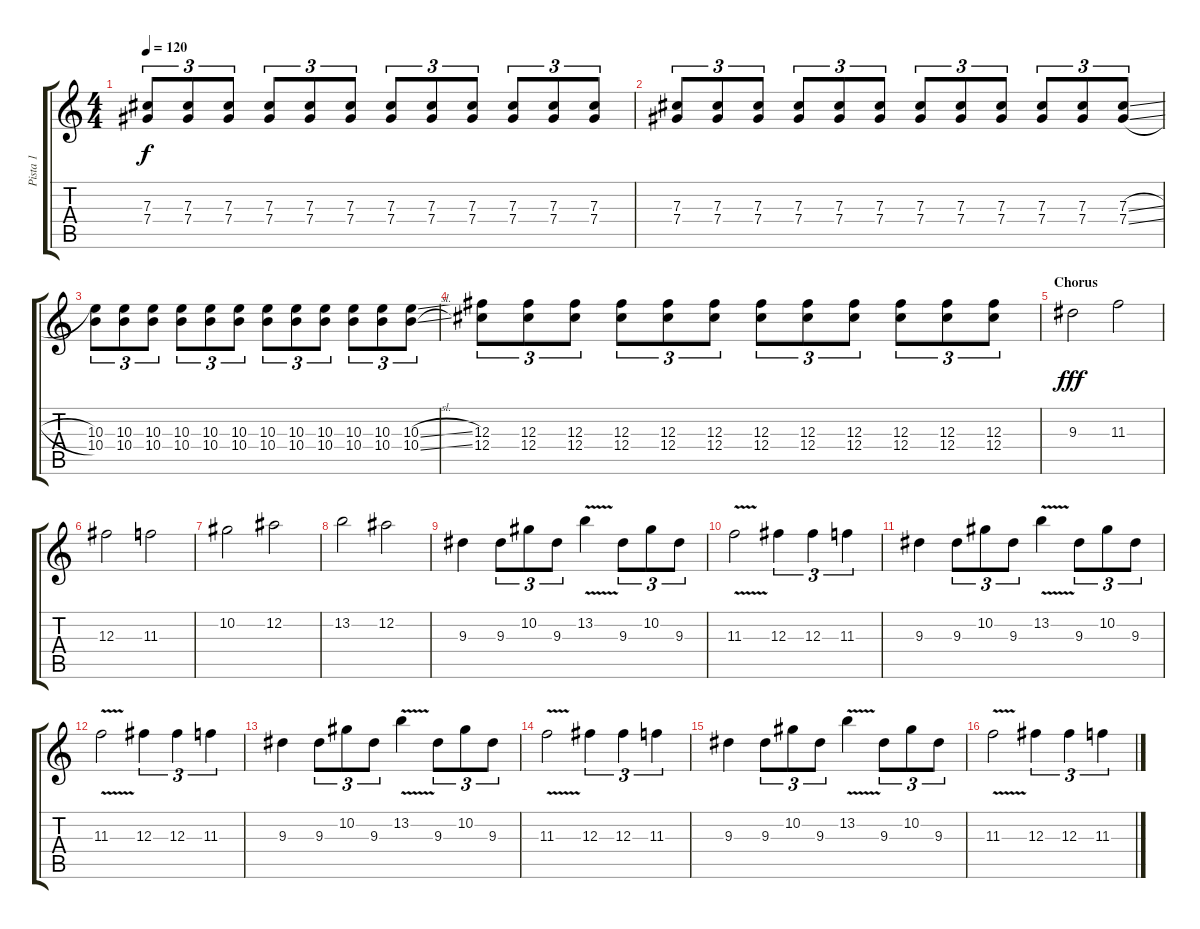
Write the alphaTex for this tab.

\track ("Pista 1" "Pista 1") {instrument distortionguitar}
\staff {score tabs}
\tuning (Eb4 Bb3 Gb3 Db3 Ab2 Db2) {hide}
\ts (4 4)
\tempo 120
\clef g2
\ks c
(7.3 7.4).8{tu (3 2) dy f} (7.3 7.4).8{tu (3 2)} (7.3 7.4).8{tu (3 2)} (7.3 7.4).8{tu (3 2)} (7.3 7.4).8{tu (3 2)} (7.3 7.4).8{tu (3 2)} (7.3 7.4).8{tu (3 2)} (7.3 7.4).8{tu (3 2)} (7.3 7.4).8{tu (3 2)} (7.3 7.4).8{tu (3 2)} (7.3 7.4).8{tu (3 2)} (7.3 7.4).8{tu (3 2)} |
(7.3 7.4).8{tu (3 2)} (7.3 7.4).8{tu (3 2)} (7.3 7.4).8{tu (3 2)} (7.3 7.4).8{tu (3 2)} (7.3 7.4).8{tu (3 2)} (7.3 7.4).8{tu (3 2)} (7.3 7.4).8{tu (3 2)} (7.3 7.4).8{tu (3 2)} (7.3 7.4).8{tu (3 2)} (7.3 7.4).8{tu (3 2)} (7.3 7.4).8{tu (3 2)} (7.3{sl} 7.4{sl}).8{tu (3 2)} |
(10.3 10.4).8{tu (3 2)} (10.3 10.4).8{tu (3 2)} (10.3 10.4).8{tu (3 2)} (10.3 10.4).8{tu (3 2)} (10.3 10.4).8{tu (3 2)} (10.3 10.4).8{tu (3 2)} (10.3 10.4).8{tu (3 2)} (10.3 10.4).8{tu (3 2)} (10.3 10.4).8{tu (3 2)} (10.3 10.4).8{tu (3 2)} (10.3 10.4).8{tu (3 2)} (10.3{sl} 10.4{sl}).8{tu (3 2)} |
(12.3 12.4).8{tu (3 2)} (12.3 12.4).8{tu (3 2)} (12.3 12.4).8{tu (3 2)} (12.3 12.4).8{tu (3 2)} (12.3 12.4).8{tu (3 2)} (12.3 12.4).8{tu (3 2)} (12.3 12.4).8{tu (3 2)} (12.3 12.4).8{tu (3 2)} (12.3 12.4).8{tu (3 2)} (12.3 12.4).8{tu (3 2)} (12.3 12.4).8{tu (3 2)} (12.3 12.4).8{tu (3 2)} |
\section ("" "Chorus")
9.3.2{dy fff} 11.3.2 |
12.3.2 11.3.2 |
10.2.2 12.2.2 |
13.2.2 12.2.2 |
9.3.4 9.3.8{tu (3 2)} 10.2.8{tu (3 2)} 9.3.8{tu (3 2)} 13.2{v}.4 9.3.8{tu (3 2)} 10.2.8{tu (3 2)} 9.3.8{tu (3 2)} |
11.3{v}.2 12.3.4{tu (3 2)} 12.3.4{tu (3 2)} 11.3.4{tu (3 2)} |
9.3.4 9.3.8{tu (3 2)} 10.2.8{tu (3 2)} 9.3.8{tu (3 2)} 13.2{v}.4 9.3.8{tu (3 2)} 10.2.8{tu (3 2)} 9.3.8{tu (3 2)} |
11.3{v}.2 12.3.4{tu (3 2)} 12.3.4{tu (3 2)} 11.3.4{tu (3 2)} |
9.3.4 9.3.8{tu (3 2)} 10.2.8{tu (3 2)} 9.3.8{tu (3 2)} 13.2{v}.4 9.3.8{tu (3 2)} 10.2.8{tu (3 2)} 9.3.8{tu (3 2)} |
11.3{v}.2 12.3.4{tu (3 2)} 12.3.4{tu (3 2)} 11.3.4{tu (3 2)} |
9.3.4 9.3.8{tu (3 2)} 10.2.8{tu (3 2)} 9.3.8{tu (3 2)} 13.2{v}.4 9.3.8{tu (3 2)} 10.2.8{tu (3 2)} 9.3.8{tu (3 2)} |
11.3{v}.2 12.3.4{tu (3 2)} 12.3.4{tu (3 2)} 11.3.4{tu (3 2)}
